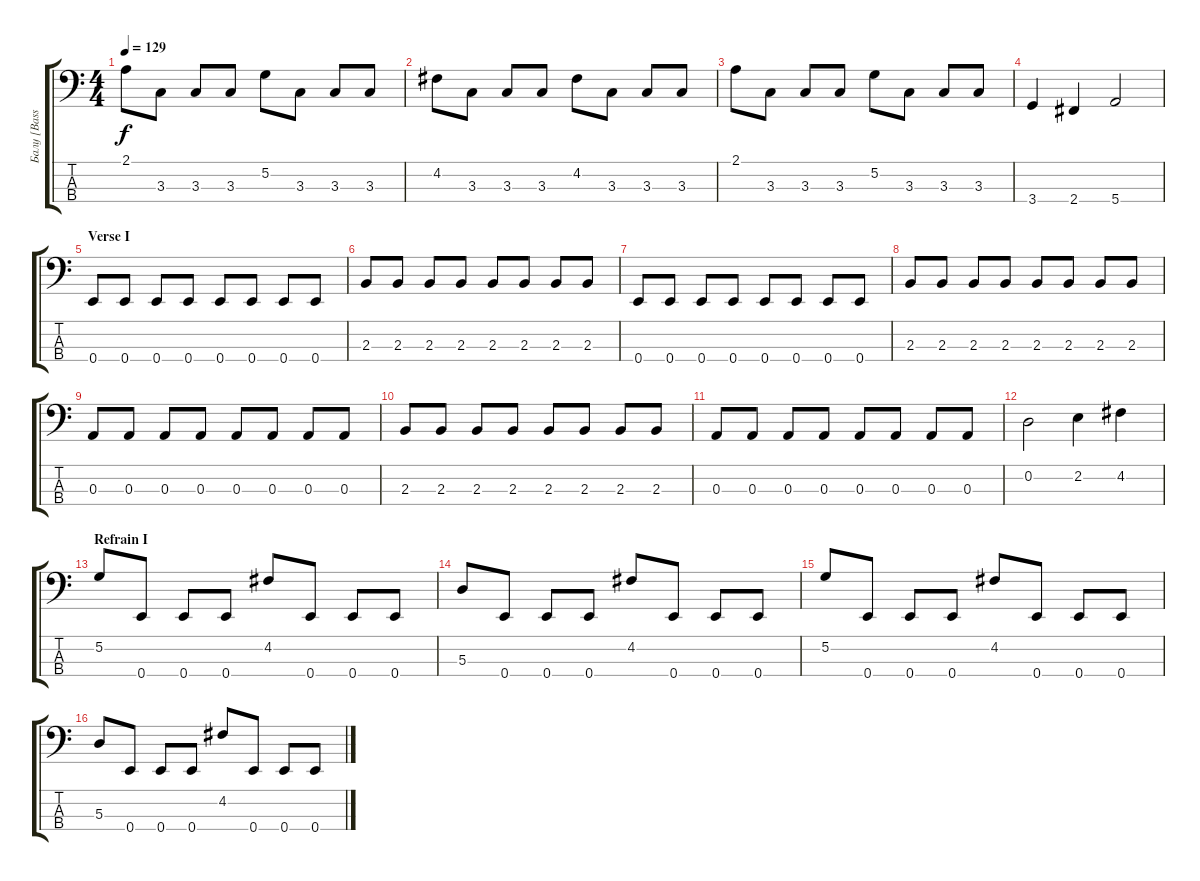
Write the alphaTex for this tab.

\track ("Балу [Bass]" "Балу [Bass") {instrument electricbassfinger}
\staff {score tabs}
\tuning (G2 D2 A1 E1) {hide}
\ts (4 4)
\tempo 129
\clef f4
\ks c
2.1.8{dy f} 3.3.8 3.3.8 3.3.8 5.2.8 3.3.8 3.3.8 3.3.8 |
4.2.8 3.3.8 3.3.8 3.3.8 4.2.8 3.3.8 3.3.8 3.3.8 |
2.1.8 3.3.8 3.3.8 3.3.8 5.2.8 3.3.8 3.3.8 3.3.8 |
3.4.4 2.4.4 5.4.2 |
\section ("" "Verse I")
0.4.8 0.4.8 0.4.8 0.4.8 0.4.8 0.4.8 0.4.8 0.4.8 |
2.3.8 2.3.8 2.3.8 2.3.8 2.3.8 2.3.8 2.3.8 2.3.8 |
0.4.8 0.4.8 0.4.8 0.4.8 0.4.8 0.4.8 0.4.8 0.4.8 |
2.3.8 2.3.8 2.3.8 2.3.8 2.3.8 2.3.8 2.3.8 2.3.8 |
0.3.8 0.3.8 0.3.8 0.3.8 0.3.8 0.3.8 0.3.8 0.3.8 |
2.3.8 2.3.8 2.3.8 2.3.8 2.3.8 2.3.8 2.3.8 2.3.8 |
0.3.8 0.3.8 0.3.8 0.3.8 0.3.8 0.3.8 0.3.8 0.3.8 |
0.2.2 2.2.4 4.2.4 |
\section ("" "Refrain I")
5.2.8 0.4.8 0.4.8 0.4.8 4.2.8 0.4.8 0.4.8 0.4.8 |
5.3.8 0.4.8 0.4.8 0.4.8 4.2.8 0.4.8 0.4.8 0.4.8 |
5.2.8 0.4.8 0.4.8 0.4.8 4.2.8 0.4.8 0.4.8 0.4.8 |
5.3.8 0.4.8 0.4.8 0.4.8 4.2.8 0.4.8 0.4.8 0.4.8
